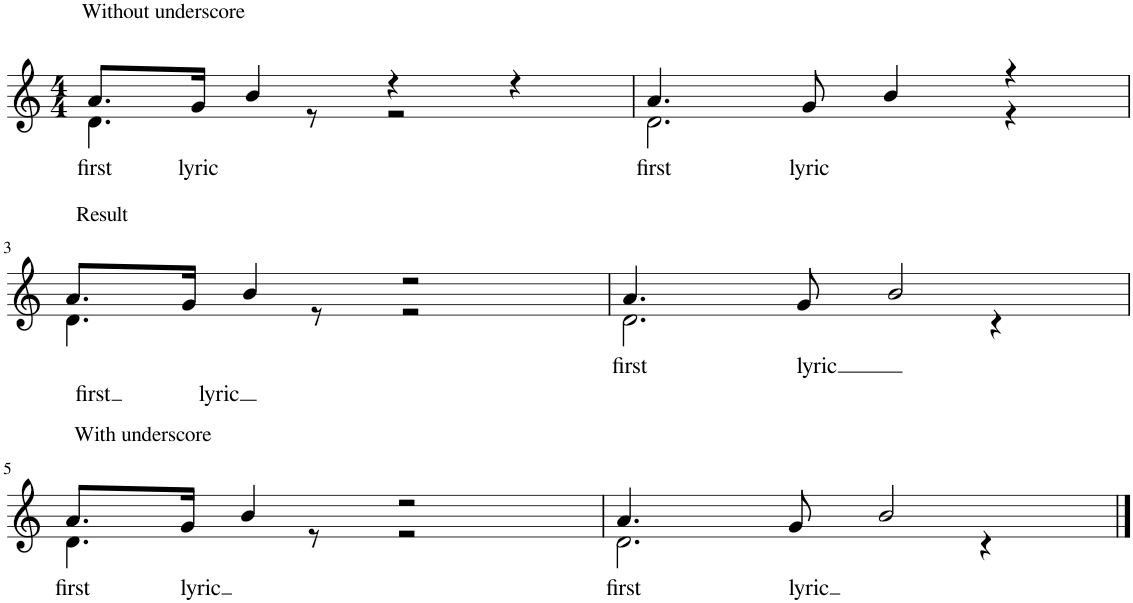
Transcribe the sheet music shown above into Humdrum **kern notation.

**kern	**text
*part1	*part1
*staff1	*staff1
*I"Piano	*
*I'Pno.	*
*clefG2	*
*k[]	*
*M4/4	*
=1	=1
!LO:TX:a:t=Without underscore	!
!	!LO:LY:b
*^	*
8.a/L	4.d\	first
!	!	!LO:LY:b
16g/Jk	.	lyric
4b/	.	.
.	8r	.
4r	2r	.
4r	.	.
=2	=2	=2
!	!	!LO:LY:b
4.a/	2.d\	first
!	!	!LO:LY:b
8g/	.	lyric
4b/	.	.
4r	4r	.
!!LO:LB:g=z	!!
=3	=3	=3
!LO:TX:a:t=Result	!	!
!	!	!LO:LY:b
8.a/L	4.d\	first
!	!	!LO:LY:b
16g/Jk	.	lyric
4b/	.	.
.	8r	.
2r	2r	.
=4	=4	=4
!	!	!LO:LY:b
4.a/	2.d\	first
!	!	!LO:LY:b
8g/	.	lyric
2b/	.	.
.	4r	.
!!LO:LB:g=z	!!
=5	=5	=5
!LO:TX:a:t=With underscore	!	!
!	!	!LO:LY:b
8.a/L	4.d\	first
!	!	!LO:LY:b
16g/Jk	.	lyric
4b/	.	.
.	8r	.
2r	2r	.
=6	=6	=6
!	!	!LO:LY:b
4.a/	2.d\	first
!	!	!LO:LY:b
8g/	.	lyric
2b/	.	.
.	4r	.
*v	*v	*
==	==
*-	*-
